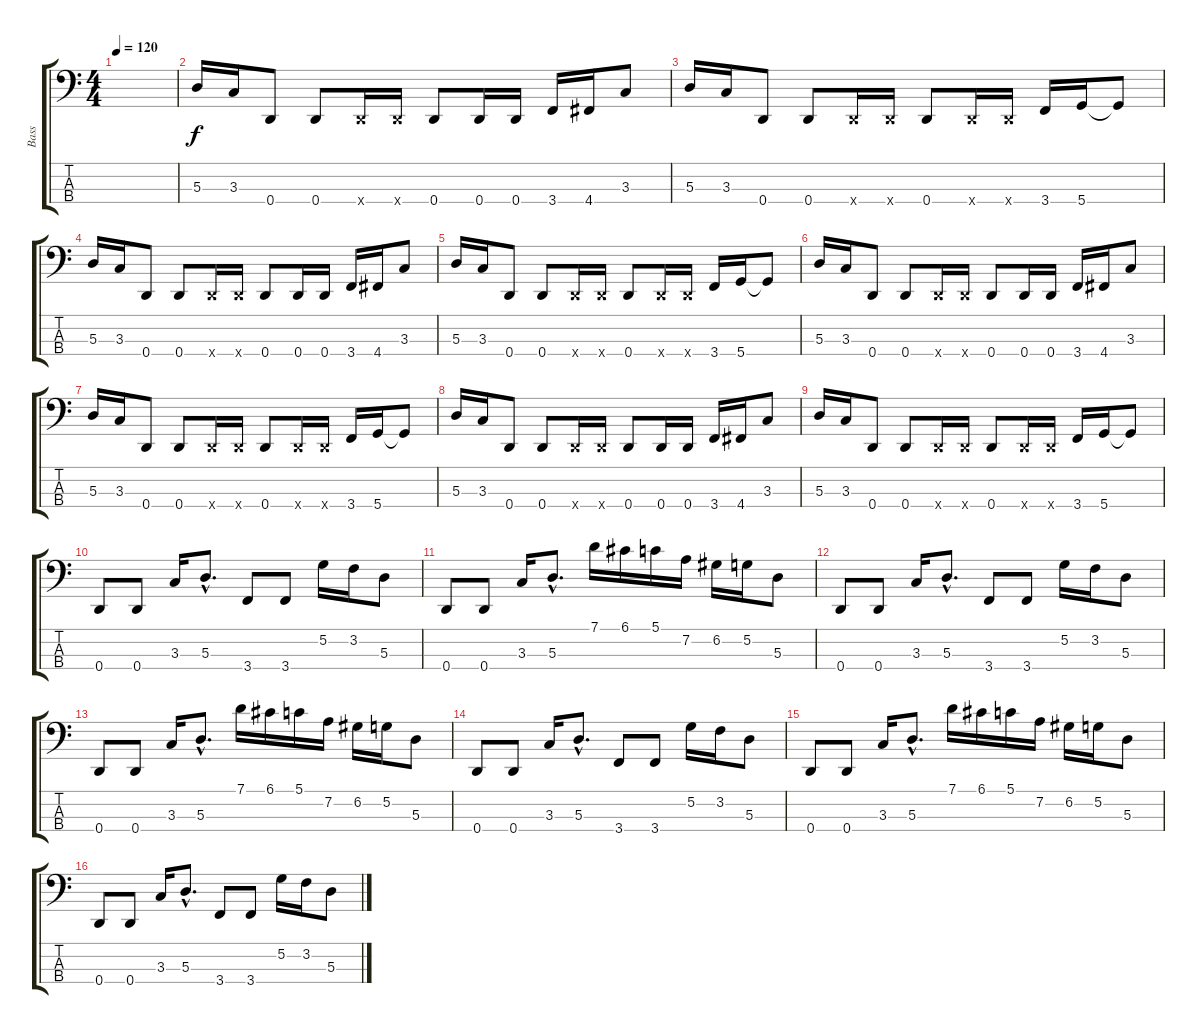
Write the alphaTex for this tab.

\track ("Bass" "Bass") {instrument electricbassfinger}
\staff {score tabs}
\tuning (G2 D2 A1 D1) {hide}
\ts (4 4)
\tempo 120
\clef f4
\ks c
|
5.3.16 3.3.16 0.4.8 0.4.8 0.4{x}.16 0.4{x}.16 0.4.8 0.4.16 0.4.16 3.4.16 4.4.16 3.3.8 |
5.3.16 3.3.16 0.4.8 0.4.8 0.4{x}.16 0.4{x}.16 0.4.8 0.4{x}.16 0.4{x}.16 3.4.16 5.4.16 5.4{t}.8 |
5.3.16 3.3.16 0.4.8 0.4.8 0.4{x}.16 0.4{x}.16 0.4.8 0.4.16 0.4.16 3.4.16 4.4.16 3.3.8 |
5.3.16 3.3.16 0.4.8 0.4.8 0.4{x}.16 0.4{x}.16 0.4.8 0.4{x}.16 0.4{x}.16 3.4.16 5.4.16 5.4{t}.8 |
5.3.16 3.3.16 0.4.8 0.4.8 0.4{x}.16 0.4{x}.16 0.4.8 0.4.16 0.4.16 3.4.16 4.4.16 3.3.8 |
5.3.16 3.3.16 0.4.8 0.4.8 0.4{x}.16 0.4{x}.16 0.4.8 0.4{x}.16 0.4{x}.16 3.4.16 5.4.16 5.4{t}.8 |
5.3.16 3.3.16 0.4.8 0.4.8 0.4{x}.16 0.4{x}.16 0.4.8 0.4.16 0.4.16 3.4.16 4.4.16 3.3.8 |
5.3.16 3.3.16 0.4.8 0.4.8 0.4{x}.16 0.4{x}.16 0.4.8 0.4{x}.16 0.4{x}.16 3.4.16 5.4.16 5.4{t}.8 |
0.4.8 0.4.8 3.3.16 5.3{hac}.8{d} 3.4.8 3.4.8 5.2.16 3.2.16 5.3.8 |
0.4.8 0.4.8 3.3.16 5.3{hac}.8{d} 7.1.16 6.1.16 5.1.16 7.2.16 6.2.16 5.2.16 5.3.8 |
0.4.8 0.4.8 3.3.16 5.3{hac}.8{d} 3.4.8 3.4.8 5.2.16 3.2.16 5.3.8 |
0.4.8 0.4.8 3.3.16 5.3{hac}.8{d} 7.1.16 6.1.16 5.1.16 7.2.16 6.2.16 5.2.16 5.3.8 |
0.4.8 0.4.8 3.3.16 5.3{hac}.8{d} 3.4.8 3.4.8 5.2.16 3.2.16 5.3.8 |
0.4.8 0.4.8 3.3.16 5.3{hac}.8{d} 7.1.16 6.1.16 5.1.16 7.2.16 6.2.16 5.2.16 5.3.8 |
0.4.8 0.4.8 3.3.16 5.3{hac}.8{d} 3.4.8 3.4.8 5.2.16 3.2.16 5.3.8
